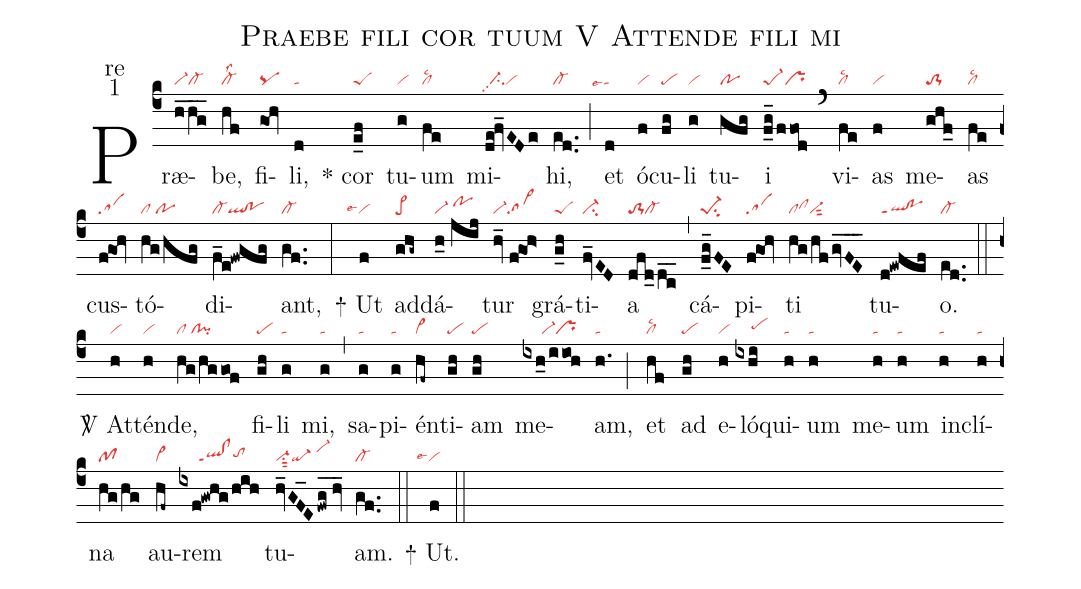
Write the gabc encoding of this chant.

name:Praebe fili cor tuum V Attende fili mi;
office-part:re;
mode:1;
nabc-lines:1;
%%
(c4) Præ(h_hg__|vi-cl-)be,(hf|cl-lss2) fi(goh|pq)li,(d|ta) <sp>*</sp>
cor(e_f|peS) tu(g|vi)um(fe|cllsc2) mi(de@fv_EDe|/ci-pp2vi)hi,(ed..|cl-) (;)
et(d|````talse4) ó(f|vi)cu(fg|pe)li(g|vi) tu(gfg|po)i(f_g_/ffod|pe-1pr) (`)
vi(fe|cllsc2)as(f|vi) me(ghf_|to-1)as(fe|cllsc2)
cus(f@goh|sa)tó(hg/hfg|cl/po)di(f_e!fwgfg|cl-ql!po)ant,(gf..|cl-) (:)

<sp>+</sp> Ut(f|````vilse4) ad(ghg~|pe>)dá(h_0//jij|vi-/pohi)tur(hv_//f@goh>|vi-sa>)
grá(g_h|peS)ti(fv_ED|ci-)a(dfd_/dc__|to-1cl-) (,)
cá(f_g_FE|pe-1su2)pi(f@goh|sa)ti(hg/hfgvFE___|clclhhvi-sut2) tu(d!ewfef|ql!poppt1)o.(ed..|cl-) (::)

<sp>V/</sp> At(h|vi)tén(h|vi)de,(hg/hggof|cl/cl!pi) fi(gh|pe)li(g|ta) mi,(g|ta) (,)
sa(g|ta)pi(g|ta)én(hf~|vi>)ti(gh|pe)am(gh|pe) me(ixh_0/iioh|//////vi-pr)am,(h.|ta) (;)
et(hf|cllsc2) ad(gh|pe) e(h|vi)ló(ixhi|/////pehh)qui(h|ta)um(h|ta) me(h|ta)um(h|ta)
in(h|ta)clí(h|ta)na(hg/hg|pf) au(hf~|vi>)rem(ixf!gwhg/hih|//////ql!clppt1tohh)
tu(hv_GF_E/fwg_//hv_|vi-su1sut2qi-/vi-hj)am.(gf..|cl-) (::)

<sp>+</sp> Ut.(f|````vilse4) (::)
